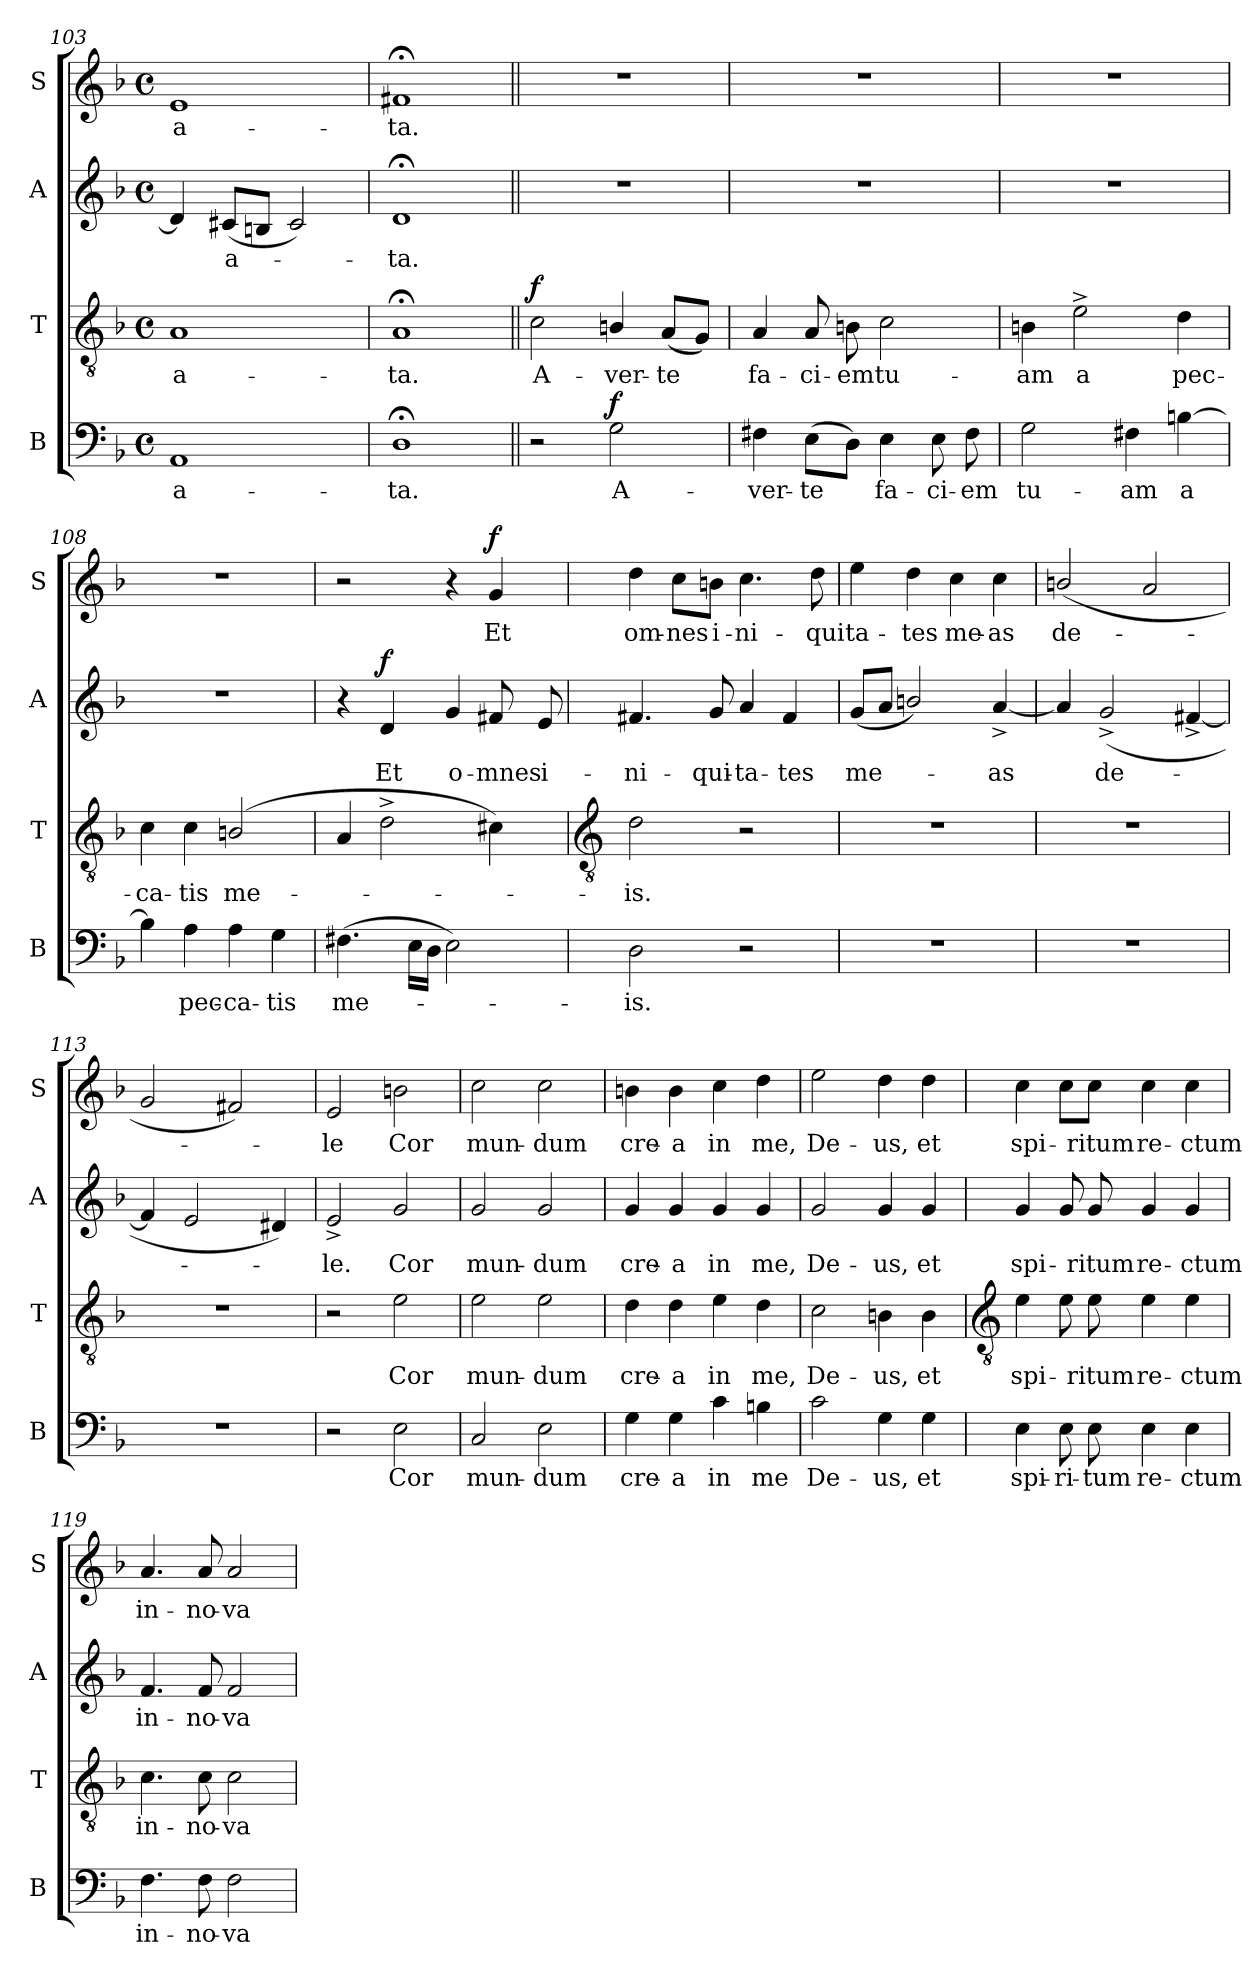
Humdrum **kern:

**kern	**text	**dynam	**kern	**text	**dynam	**kern	**text	**dynam	**kern	**text	**dynam
*part4	*part4	*part4	*part3	*part3	*part3	*part2	*part2	*part2	*part1	*part1	*part1
*staff4	*staff4	*staff4	*staff3	*staff3	*staff3	*staff2	*staff2	*staff2	*staff1	*staff1	*staff1
*I"B	*	*	*I"T	*	*	*I"A	*	*	*I"S	*	*
*I'B	*	*	*I'T	*	*	*I'A	*	*	*I'S	*	*
*clefF4	*	*	*clefGv2	*	*	*clefG2	*	*	*clefG2	*	*
*k[b-]	*	*	*k[b-]	*	*	*k[b-]	*	*	*k[b-]	*	*
*F:	*	*	*F:	*	*	*F:	*	*	*F:	*	*
*M4/4	*	*	*M4/4	*	*	*M4/4	*	*	*M4/4	*	*
*met(c)	*	*	*met(c)	*	*	*met(c)	*	*	*met(c)	*	*
=103	=103	=103	=103	=103	=103	=103	=103	=103	=103	=103	=103
!	!LO:LY:b	!	!	!LO:LY:b	!	!	!	!	!	!LO:LY:b	!
1AA	-a-	.	1A	-a-	.	4d]	.	.	1e	-a-	.
!	!	!	!	!	!	!	!LO:LY:b	!	!	!	!
.	.	.	.	.	.	(<8c#XL	a-	.	.	.	.
.	.	.	.	.	.	8BnJ	.	.	.	.	.
.	.	.	.	.	.	2c#)	.	.	.	.	.
=104	=104	=104	=104	=104	=104	=104	=104	=104	=104	=104	=104
!	!LO:LY:b	!	!	!LO:LY:b	!	!	!LO:LY:b	!	!	!LO:LY:b	!
1D;<	-ta.	.	1A;<	-ta.	.	1d;<	ta.	.	1f#X;<	-ta.	.
=105||	=105||	=105||	=105||	=105||	=105||	=105||	=105||	=105||	=105||	=105||	=105||
!	!	!	!	!LO:LY:b	!LO:DY:b	!	!	!	!	!	!
2r	.	.	2c	A-	f	1r	.	.	1r	.	.
!	!LO:LY:b	!LO:DY:b	!	!LO:LY:b	!	!	!	!	!	!	!
2G	A-	f	4Bn/	-ver-	.	.	.	.	.	.	.
!	!	!	!	!LO:LY:b	!	!	!	!	!	!	!
.	.	.	(<8AL	-te	.	.	.	.	.	.	.
.	.	.	8GJ)	.	.	.	.	.	.	.	.
=106	=106	=106	=106	=106	=106	=106	=106	=106	=106	=106	=106
!	!LO:LY:b	!	!	!LO:LY:b	!	!	!	!	!	!	!
4F#X	-ver-	.	4A	fa-	.	1r	.	.	1r	.	.
!	!LO:LY:b	!	!	!LO:LY:b	!	!	!	!	!	!	!
(>8EL	-te	.	8A	-ci-	.	.	.	.	.	.	.
!	!	!	!	!LO:LY:b	!	!	!	!	!	!	!
8DJ)	.	.	8Bn	-em	.	.	.	.	.	.	.
!	!LO:LY:b	!	!	!LO:LY:b	!	!	!	!	!	!	!
4E	fa-	.	2c	tu-	.	.	.	.	.	.	.
!	!LO:LY:b	!	!	!	!	!	!	!	!	!	!
8E	-ci-	.	.	.	.	.	.	.	.	.	.
!	!LO:LY:b	!	!	!	!	!	!	!	!	!	!
8F#	-em	.	.	.	.	.	.	.	.	.	.
=107	=107	=107	=107	=107	=107	=107	=107	=107	=107	=107	=107
!	!LO:LY:b	!	!	!LO:LY:b	!	!	!	!	!	!	!
2G	tu-	.	4Bn	-am	.	1r	.	.	1r	.	.
!	!	!	!	!LO:LY:b	!	!	!	!	!	!	!
.	.	.	2e^	a	.	.	.	.	.	.	.
!	!LO:LY:b	!	!	!	!	!	!	!	!	!	!
4F#X	-am	.	.	.	.	.	.	.	.	.	.
!	!LO:LY:b	!	!	!LO:LY:b	!	!	!	!	!	!	!
[4Bn	a	.	4d	pec-	.	.	.	.	.	.	.
=108	=108	=108	=108	=108	=108	=108	=108	=108	=108	=108	=108
!	!	!	!	!LO:LY:b	!	!	!	!	!	!	!
4B]	.	.	4c	-ca-	.	1r	.	.	1r	.	.
!	!LO:LY:b	!	!	!LO:LY:b	!	!	!	!	!	!	!
4A	pec-	.	4c	-tis	.	.	.	.	.	.	.
!	!LO:LY:b	!	!	!LO:LY:b	!	!	!	!	!	!	!
4A	-ca-	.	(<2Bn/	me-	.	.	.	.	.	.	.
!	!LO:LY:b	!	!	!	!	!	!	!	!	!	!
4G	-tis	.	.	.	.	.	.	.	.	.	.
=109	=109	=109	=109	=109	=109	=109	=109	=109	=109	=109	=109
!	!LO:LY:b	!	!	!	!	!	!	!	!	!	!
(>4.F#X	me-	.	4A	.	.	4r	.	.	2r	.	.
!	!	!	!	!	!	!	!LO:LY:b	!LO:DY:b	!	!	!
.	.	.	2d^	.	.	4d	Et	f	.	.	.
16ELL	.	.	.	.	.	.	.	.	.	.	.
16DJJ	.	.	.	.	.	.	.	.	.	.	.
!	!	!	!	!	!	!	!LO:LY:b	!	!	!	!
2E)	.	.	.	.	.	4g	o-	.	4r	.	.
!	!	!	!	!	!	!	!LO:LY:b	!	!	!LO:LY:b	!LO:DY:b
.	.	.	4c#X)	.	.	8f#X	-mnes	.	4g	Et	f
!	!	!	!	!	!	!	!LO:LY:b	!	!	!	!
.	.	.	.	.	.	8e	i-	.	.	.	.
!!LO:LB:g=z
=110	=110	=110	=110	=110	=110	=110	=110	=110	=110	=110	=110
*	*	*	*clefGv2	*	*	*	*	*	*	*	*
!	!LO:LY:b	!	!	!LO:LY:b	!	!	!LO:LY:b	!	!	!LO:LY:b	!
2D	is.	.	2d	is.	.	4.f#X	-ni-	.	4dd	om-	.
!	!	!	!	!	!	!	!	!	!	!LO:LY:b	!
.	.	.	.	.	.	.	.	.	8cc\L	-nes	.
!	!	!	!	!	!	!	!LO:LY:b	!	!	!LO:LY:b	!
.	.	.	.	.	.	8g	-qui-	.	8bn\J	i-	.
!	!	!	!	!	!	!	!LO:LY:b	!	!	!LO:LY:b	!
2r	.	.	2r	.	.	4a	-ta-	.	4.cc	-ni-	.
!	!	!	!	!	!	!	!LO:LY:b	!	!	!	!
.	.	.	.	.	.	4f#	-tes	.	.	.	.
!	!	!	!	!	!	!	!	!	!	!LO:LY:b	!
.	.	.	.	.	.	.	.	.	8dd	-qui	.
=111	=111	=111	=111	=111	=111	=111	=111	=111	=111	=111	=111
!	!	!	!	!	!	!	!LO:LY:b	!	!	!LO:LY:b	!
1r	.	.	1r	.	.	(<8gL	me-	.	4ee	ta-	.
.	.	.	.	.	.	8aJ	.	.	.	.	.
!	!	!	!	!	!	!	!	!	!	!LO:LY:b	!
.	.	.	.	.	.	2bn/)	.	.	4dd	-tes	.
!	!	!	!	!	!	!	!	!	!	!LO:LY:b	!
.	.	.	.	.	.	.	.	.	4cc	me-	.
!	!	!	!	!	!	!	!LO:LY:b	!	!	!LO:LY:b	!
.	.	.	.	.	.	[4a^	as	.	4cc	-as	.
=112	=112	=112	=112	=112	=112	=112	=112	=112	=112	=112	=112
!	!	!	!	!	!	!	!	!	!	!LO:LY:b	!
1r	.	.	1r	.	.	4a]	.	.	(<2bn/	de-	.
!	!	!	!	!	!	!	!LO:LY:b	!	!	!	!
.	.	.	.	.	.	(<2g^	de-	.	.	.	.
.	.	.	.	.	.	.	.	.	2a	.	.
.	.	.	.	.	.	[4f#X^	.	.	.	.	.
=113	=113	=113	=113	=113	=113	=113	=113	=113	=113	=113	=113
1r	.	.	1r	.	.	4f#]	.	.	2g	.	.
.	.	.	.	.	.	2e	.	.	.	.	.
.	.	.	.	.	.	.	.	.	2f#X)	.	.
.	.	.	.	.	.	4d#X)	.	.	.	.	.
=114	=114	=114	=114	=114	=114	=114	=114	=114	=114	=114	=114
!	!	!	!	!	!	!	!LO:LY:b	!	!	!LO:LY:b	!
2r	.	.	2r	.	.	2e^	le.	.	2e	le	.
!	!LO:LY:b	!	!	!LO:LY:b	!	!	!LO:LY:b	!	!	!LO:LY:b	!
2E	Cor	.	2e	Cor	.	2g	Cor	.	2bn	Cor	.
=115	=115	=115	=115	=115	=115	=115	=115	=115	=115	=115	=115
!	!LO:LY:b	!	!	!LO:LY:b	!	!	!LO:LY:b	!	!	!LO:LY:b	!
2C	mun-	.	2e	mun-	.	2g	mun-	.	2cc	mun-	.
!	!LO:LY:b	!	!	!LO:LY:b	!	!	!LO:LY:b	!	!	!LO:LY:b	!
2E	-dum	.	2e	-dum	.	2g	-dum	.	2cc	-dum	.
=116	=116	=116	=116	=116	=116	=116	=116	=116	=116	=116	=116
!	!LO:LY:b	!	!	!LO:LY:b	!	!	!LO:LY:b	!	!	!LO:LY:b	!
4G	cre-	.	4d	cre-	.	4g	cre-	.	4bn	cre-	.
!	!LO:LY:b	!	!	!LO:LY:b	!	!	!LO:LY:b	!	!	!LO:LY:b	!
4G	-a	.	4d	-a	.	4g	-a	.	4b	-a	.
!	!LO:LY:b	!	!	!LO:LY:b	!	!	!LO:LY:b	!	!	!LO:LY:b	!
4c	in	.	4e	in	.	4g	in	.	4cc	in	.
!	!LO:LY:b	!	!	!LO:LY:b	!	!	!LO:LY:b	!	!	!LO:LY:b	!
4Bn	me	.	4d	me,	.	4g	me,	.	4dd	me,	.
=117	=117	=117	=117	=117	=117	=117	=117	=117	=117	=117	=117
!	!LO:LY:b	!	!	!LO:LY:b	!	!	!LO:LY:b	!	!	!LO:LY:b	!
2c	De-	.	2c	De-	.	2g	De-	.	2ee	De-	.
!	!LO:LY:b	!	!	!LO:LY:b	!	!	!LO:LY:b	!	!	!LO:LY:b	!
4G	-us,	.	4Bn	-us,	.	4g	-us,	.	4dd	-us,	.
!	!LO:LY:b	!	!	!LO:LY:b	!	!	!LO:LY:b	!	!	!LO:LY:b	!
4G	et	.	4B	et	.	4g	et	.	4dd	et	.
!!LO:LB:g=z
=118	=118	=118	=118	=118	=118	=118	=118	=118	=118	=118	=118
*	*	*	*clefGv2	*	*	*	*	*	*	*	*
!	!LO:LY:b	!	!	!LO:LY:b	!	!	!LO:LY:b	!	!	!LO:LY:b	!
4E	spi-	.	4e	spi-	.	4g	spi-	.	4cc	spi-	.
!	!LO:LY:b	!	!	!	!	!	!	!	!	!	!
8E	-ri-	.	8e	.	.	8g	.	.	8cc\L	.	.
!	!LO:LY:b	!	!	!LO:LY:b	!	!	!LO:LY:b	!	!	!LO:LY:b	!
8E	-tum	.	8e	-ri­tum	.	8g	-ri­tum	.	8cc\J	-ri­tum	.
!	!LO:LY:b	!	!	!LO:LY:b	!	!	!LO:LY:b	!	!	!LO:LY:b	!
4E	re-	.	4e	re-	.	4g	re-	.	4cc	re-	.
!	!LO:LY:b	!	!	!LO:LY:b	!	!	!LO:LY:b	!	!	!LO:LY:b	!
4E	-ctum	.	4e	-ctum	.	4g	-ctum	.	4cc	-ctum	.
=119	=119	=119	=119	=119	=119	=119	=119	=119	=119	=119	=119
!	!LO:LY:b	!	!	!LO:LY:b	!	!	!LO:LY:b	!	!	!LO:LY:b	!
4.F	in-	.	4.c	in-	.	4.f	in-	.	4.a	in-	.
!	!LO:LY:b	!	!	!LO:LY:b	!	!	!LO:LY:b	!	!	!LO:LY:b	!
8F	-no-	.	8c	-no-	.	8f	-no-	.	8a	-no-	.
!	!LO:LY:b	!	!	!LO:LY:b	!	!	!LO:LY:b	!	!	!LO:LY:b	!
2F	-va	.	2c	-va	.	2f	-va	.	2a	-va	.
=	=	=	=	=	=	=	=	=	=	=	=
*-	*-	*-	*-	*-	*-	*-	*-	*-	*-	*-	*-
